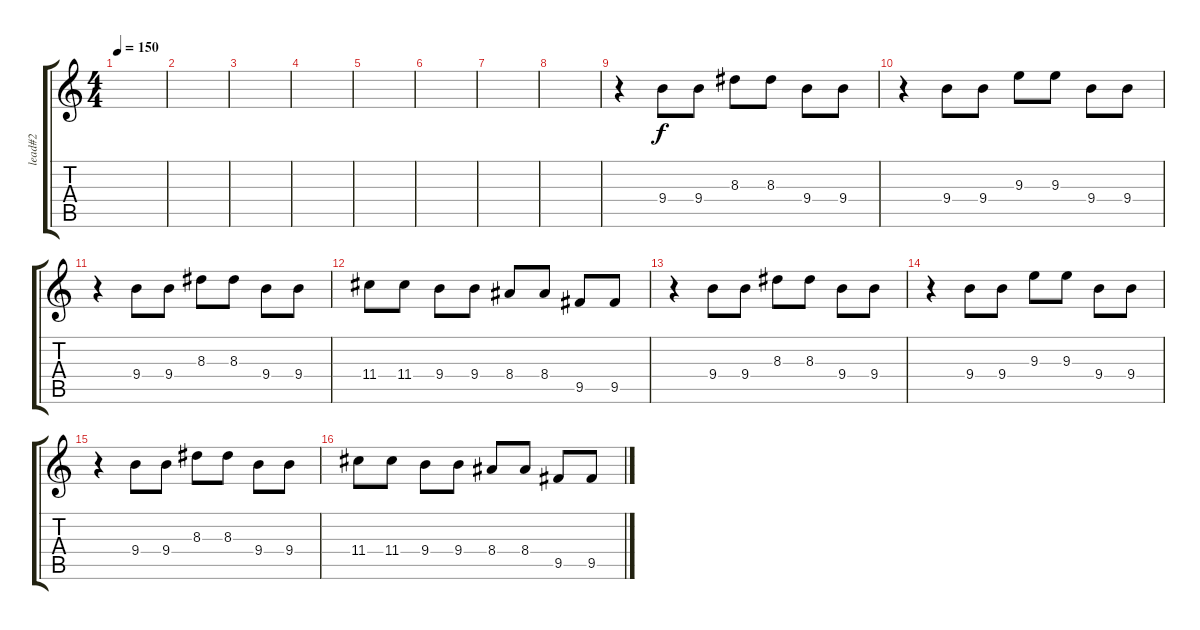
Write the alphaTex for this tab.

\track ("lead#2" "lead#2") {instrument distortionguitar}
\staff {score tabs}
\tuning (E4 B3 G3 D3 A2 E2) {hide}
\ts (4 4)
\tempo 150
\clef g2
\ks c
|
|
|
|
|
|
|
|
r.4{volume 16} 9.4.8 9.4.8 8.3.8 8.3.8 9.4.8 9.4.8 |
r.4 9.4.8 9.4.8 9.3.8 9.3.8 9.4.8 9.4.8 |
r.4 9.4.8 9.4.8 8.3.8 8.3.8 9.4.8 9.4.8 |
11.4.8 11.4.8 9.4.8 9.4.8 8.4.8 8.4.8 9.5.8 9.5.8 |
r.4 9.4.8 9.4.8 8.3.8 8.3.8 9.4.8 9.4.8 |
r.4 9.4.8 9.4.8 9.3.8 9.3.8 9.4.8 9.4.8 |
r.4 9.4.8 9.4.8 8.3.8 8.3.8 9.4.8 9.4.8 |
11.4.8 11.4.8 9.4.8 9.4.8 8.4.8 8.4.8 9.5.8 9.5.8
